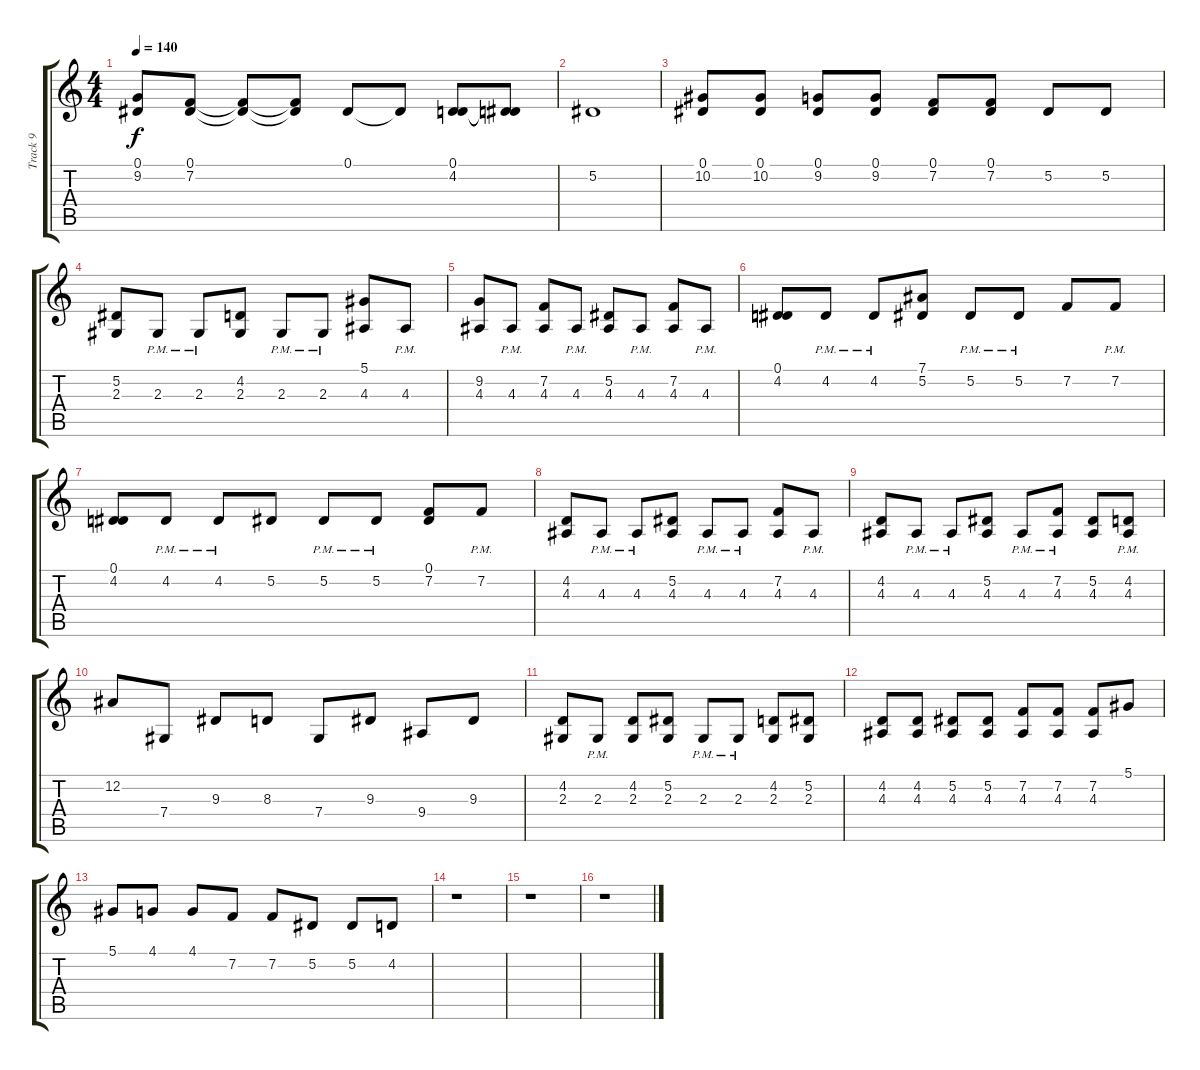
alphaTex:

\track ("Track 9" "Track 9") {instrument acousticgrandpiano}
\staff {score tabs}
\tuning (Eb4 Bb3 Gb3 Db3 Ab2 Eb2) {hide}
\ts (4 4)
\tempo 140
\clef g2
\ks c
(0.1{t} 9.2{t}).8{dy f} (0.1 7.2).8 (0.1{t} 7.2{t}).8 (0.1{t} 7.2{t}).8 0.1.8 0.1{t}.8 (0.1 4.2).8 (0.1{t} 4.2{t}).8 |
5.2.1 |
(0.1 10.2).8 (0.1 10.2).8 (0.1 9.2).8 (0.1 9.2).8 (0.1 7.2).8 (0.1 7.2).8 5.2.8 5.2.8 |
(5.2 2.3).8 2.3{pm}.8 2.3{pm}.8 (4.2 2.3).8 2.3{pm}.8 2.3{pm}.8 (5.1 4.3).8 4.3{pm}.8 |
(9.2 4.3).8 4.3{pm}.8 (7.2 4.3).8 4.3{pm}.8 (5.2 4.3).8 4.3{pm}.8 (7.2 4.3).8 4.3{pm}.8 |
(0.1 4.2).8 4.2{pm}.8 4.2{pm}.8 (7.1 5.2).8 5.2{pm}.8 5.2{pm}.8 7.2.8 7.2{pm}.8 |
(0.1 4.2).8 4.2{pm}.8 4.2{pm}.8 5.2.8 5.2{pm}.8 5.2{pm}.8 (0.1 7.2).8 7.2{pm}.8 |
(4.2 4.3).8 4.3{pm}.8 4.3{pm}.8 (5.2 4.3).8 4.3{pm}.8 4.3{pm}.8 (7.2 4.3).8 4.3{pm}.8 |
(4.2 4.3).8 4.3{pm}.8 4.3{pm}.8 (5.2 4.3).8 4.3{pm}.8 (7.2 4.3{pm}).8 (5.2 4.3).8 (4.2 4.3{pm}).8 |
12.2.8 7.4.8 9.3.8 8.3.8 7.4.8 9.3.8 9.4.8 9.3.8 |
(4.2 2.3).8 2.3{pm}.8 (4.2 2.3).8 (5.2 2.3).8 2.3{pm}.8 2.3{pm}.8 (4.2 2.3).8 (5.2 2.3).8 |
(4.2 4.3).8 (4.2 4.3).8 (5.2 4.3).8 (5.2 4.3).8 (7.2 4.3).8 (7.2 4.3).8 (7.2 4.3).8 5.1.8 |
5.1.8 4.1.8 4.1.8 7.2.8 7.2.8 5.2.8 5.2.8 4.2.8 |
r.1 |
r.1 |
r.1
